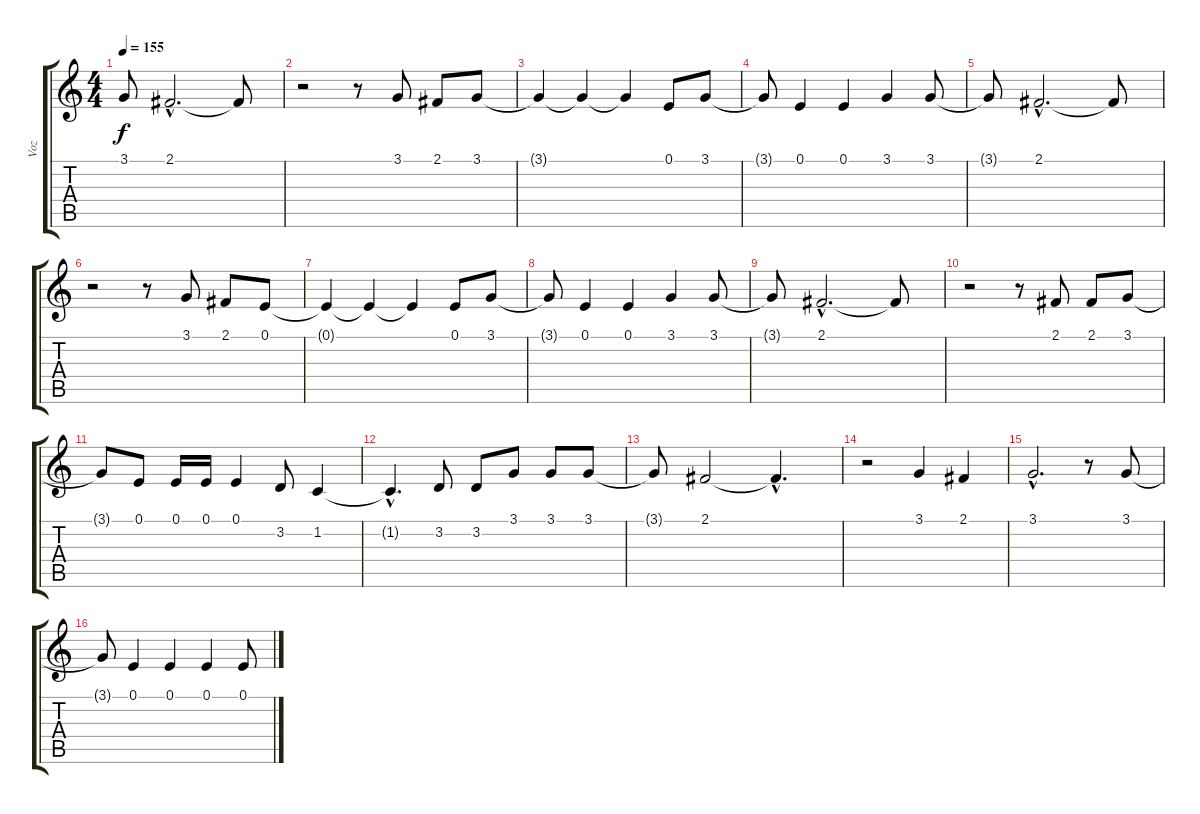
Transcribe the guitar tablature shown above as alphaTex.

\track ("Voz" "Voz") {instrument flute}
\staff {score tabs}
\tuning (E4 B3 G3 D3 A2 E2) {hide}
\ts (4 4)
\tempo 155
\clef g2
\ks c
3.1{t}.8{dy f} 2.1{hac}.2{d} 2.1{t}.8 |
r.2 r.8 3.1.8 2.1.8 3.1.8 |
3.1{t}.4 3.1{t}.4 3.1{t}.4 0.1.8 3.1.8 |
3.1{t}.8 0.1.4 0.1.4 3.1.4 3.1.8 |
3.1{t}.8 2.1{hac}.2{d} 2.1{t}.8 |
r.2 r.8 3.1.8 2.1.8 0.1.8 |
0.1{t}.4 0.1{t}.4 0.1{t}.4 0.1.8 3.1.8 |
3.1{t}.8 0.1.4 0.1.4 3.1.4 3.1.8 |
3.1{t}.8 2.1{hac}.2{d} 2.1{t}.8 |
r.2 r.8 2.1.8 2.1.8 3.1.8 |
3.1{t}.8 0.1.8 0.1.16 0.1.16 0.1.4 3.2.8 1.2.4 |
1.2{hac t}.4{d} 3.2.8 3.2.8 3.1.8 3.1.8 3.1.8 |
3.1{t}.8 2.1.2 2.1{hac t}.4{d} |
r.2 3.1.4 2.1.4 |
3.1{hac}.2{d} r.8 3.1.8 |
3.1{t}.8 0.1.4 0.1.4 0.1.4 0.1.8
